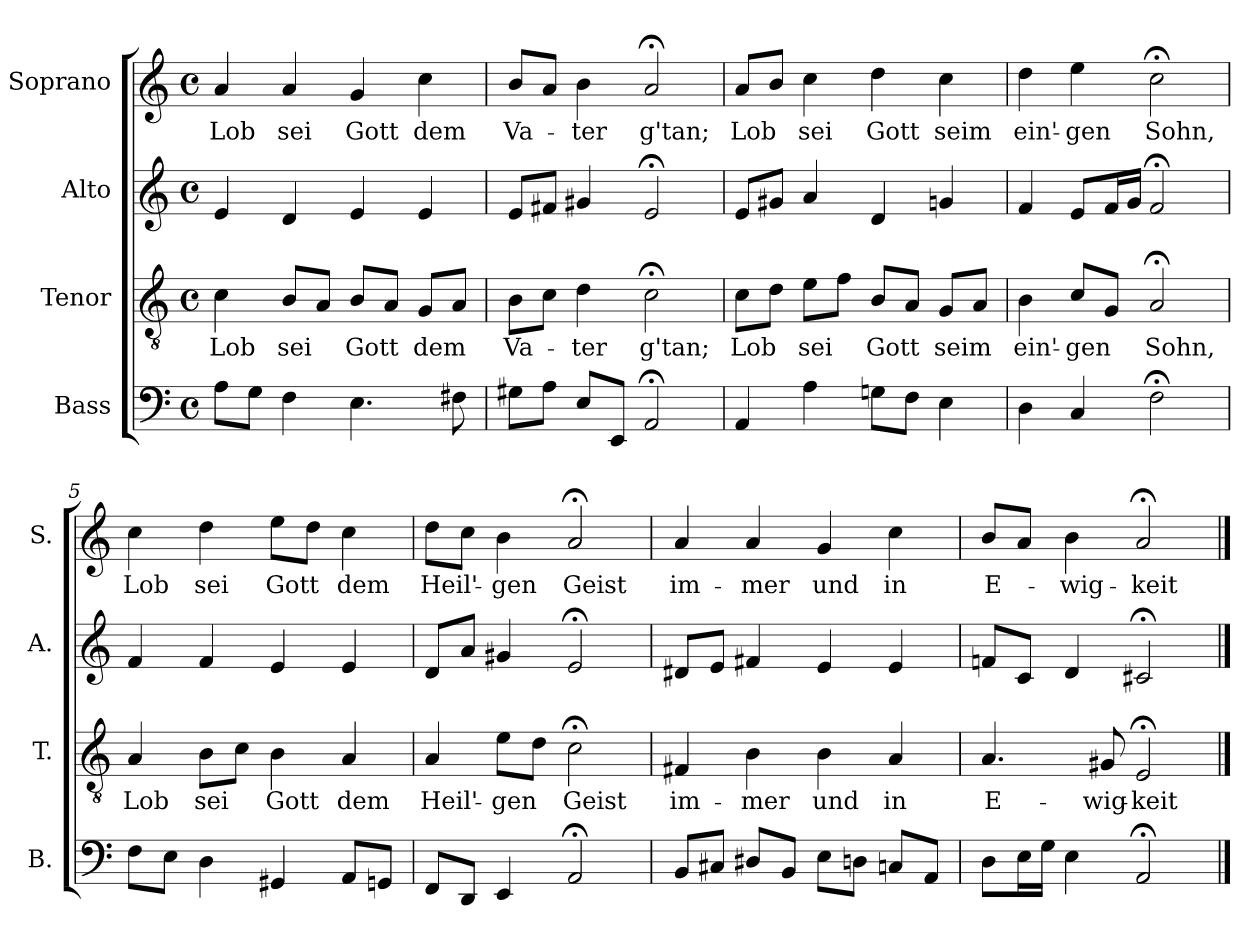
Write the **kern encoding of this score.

**kern	**kern	**text	**kern	**kern	**text
*part4	*part3	*part3	*part2	*part1	*part1
*staff4	*staff3	*staff3	*staff2	*staff1	*staff1
*I"Bass	*I"Tenor	*	*I"Alto	*I"Soprano	*
*I'B.	*I'T.	*	*I'A.	*I'S.	*
*clefF4	*clefGv2	*	*clefG2	*clefG2	*
*k[]	*k[]	*	*k[]	*k[]	*
*M4/4	*M4/4	*	*M4/4	*M4/4	*
*met(c)	*met(c)	*	*met(c)	*met(c)	*
=1	=1	=1	=1	=1	=1
!	!	!LO:LY:b	!	!	!LO:LY:b
8A\L	4c\	Lob	4e/	4a/	Lob
8G\J	.	.	.	.	.
!	!	!LO:LY:b	!	!	!LO:LY:b
4F\	8B/L	sei	4d/	4a/	sei
.	8A/J	.	.	.	.
!	!	!LO:LY:b	!	!	!LO:LY:b
4.E\	8B/L	Gott	4e/	4g/	Gott
.	8A/J	.	.	.	.
!	!	!LO:LY:b	!	!	!LO:LY:b
.	8G/L	dem	4e/	4cc\	dem
8F#X\	8A/J	.	.	.	.
=2	=2	=2	=2	=2	=2
!	!	!LO:LY:b	!	!	!LO:LY:b
8G#X\L	8B\L	Va-	8e/L	8b/L	Va-
8A\J	8c\J	.	8f#X/J	8a/J	.
!	!	!LO:LY:b	!	!	!LO:LY:b
8E/L	4d\	-ter	4g#X/	4b\	-ter
8EE/J	.	.	.	.	.
!	!	!LO:LY:b	!	!	!LO:LY:b
2AA;</	2c;<\	g'tan;	2e;</	2a;</	g'tan;
=3	=3	=3	=3	=3	=3
!	!	!LO:LY:b	!	!	!LO:LY:b
4AA/	8c\L	Lob	8e/L	8a/L	Lob
.	8d\J	.	8g#X/J	8b/J	.
!	!	!LO:LY:b	!	!	!LO:LY:b
4A\	8e\L	sei	4a/	4cc\	sei
.	8f\J	.	.	.	.
!	!	!LO:LY:b	!	!	!LO:LY:b
8Gn\L	8B/L	Gott	4d/	4dd\	Gott
8F\J	8A/J	.	.	.	.
!	!	!LO:LY:b	!	!	!LO:LY:b
4E\	8G/L	seim	4gn/	4cc\	seim
.	8A/J	.	.	.	.
=4	=4	=4	=4	=4	=4
!	!	!LO:LY:b	!	!	!LO:LY:b
4D\	4B\	ein'-	4f/	4dd\	ein'-
!	!	!LO:LY:b	!	!	!LO:LY:b
4C/	8c/L	-gen	8e/L	4ee\	-gen
.	8G/J	.	16f/L	.	.
.	.	.	16g/JJ	.	.
!	!	!LO:LY:b	!	!	!LO:LY:b
2F;<\	2A;</	Sohn,	2f;</	2cc;<\	Sohn,
!!LO:LB:g=z
=5	=5	=5	=5	=5	=5
!	!	!LO:LY:b	!	!	!LO:LY:b
8F\L	4A/	Lob	4f/	4cc\	Lob
8E\J	.	.	.	.	.
!	!	!LO:LY:b	!	!	!LO:LY:b
4D\	8B\L	sei	4f/	4dd\	sei
.	8c\J	.	.	.	.
!	!	!LO:LY:b	!	!	!LO:LY:b
4GG#X/	4B\	Gott	4e/	8ee\L	Gott
.	.	.	.	8dd\J	.
!	!	!LO:LY:b	!	!	!LO:LY:b
8AA/L	4A/	dem	4e/	4cc\	dem
8GGn/J	.	.	.	.	.
=6	=6	=6	=6	=6	=6
!	!	!LO:LY:b	!	!	!LO:LY:b
8FF/L	4A/	Heil'-	8d/L	8dd\L	Heil'-
8DD/J	.	.	8a/J	8cc\J	.
!	!	!LO:LY:b	!	!	!LO:LY:b
4EE/	8e\L	-gen	4g#X/	4b\	-gen
.	8d\J	.	.	.	.
!	!	!LO:LY:b	!	!	!LO:LY:b
2AA;</	2c;<\	Geist	2e;</	2a;</	Geist
=7	=7	=7	=7	=7	=7
!	!	!LO:LY:b	!	!	!LO:LY:b
8BB/L	4F#X/	im-	8d#X/L	4a/	im-
8C#X/J	.	.	8e/J	.	.
!	!	!LO:LY:b	!	!	!LO:LY:b
8D#X/L	4B\	-mer	4f#X/	4a/	-mer
8BB/J	.	.	.	.	.
!	!	!LO:LY:b	!	!	!LO:LY:b
8E\L	4B\	und	4e/	4g/	und
8Dn\J	.	.	.	.	.
!	!	!LO:LY:b	!	!	!LO:LY:b
8Cn/L	4A/	in	4e/	4cc\	in
8AA/J	.	.	.	.	.
=8	=8	=8	=8	=8	=8
!	!	!LO:LY:b	!	!	!LO:LY:b
8D\L	4.A/	E-	8fn/L	8b/L	E-
16E\L	.	.	8c/J	8a/J	.
16G\JJ	.	.	.	.	.
!	!	!	!	!	!LO:LY:b
4E\	.	.	4d/	4b\	-wig-
!	!	!LO:LY:b	!	!	!
.	8G#X/	-wig-	.	.	.
!	!	!LO:LY:b	!	!	!LO:LY:b
2AA;</	2E;</	-keit	2c#X;</	2a;</	-keit
==	==	==	==	==	==
*-	*-	*-	*-	*-	*-
